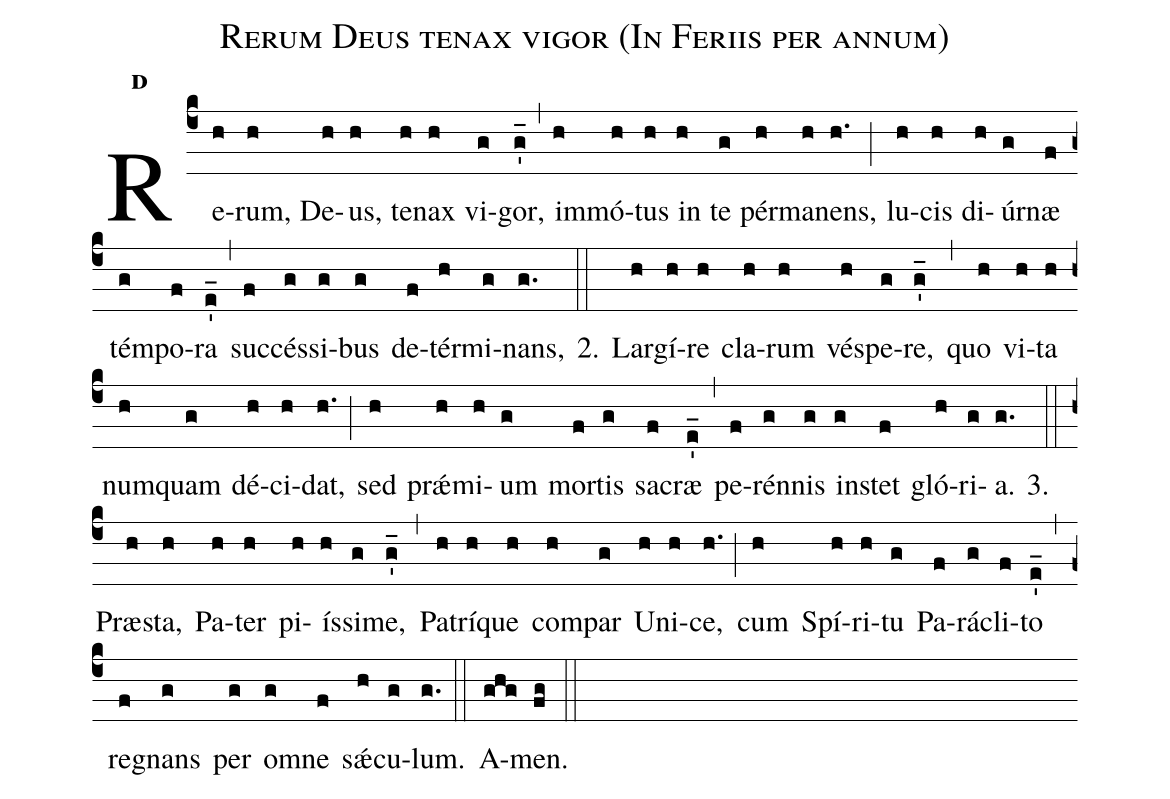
name:Rerum Deus tenax vigor (In Feriis per annum);
office-part:Hymnus;
mode:d;
%%
initial-style: 1;
name: Rerum Deus tenax vigor;
book: Liber Hymnarius, p. 194;
occasion: In Feriis Per Annum;
office-part: Ad Nonam H;
user-notes: ;
commentary: ;
annotation: D;
centering-scheme: english;
fontsize: 12;
font: OFLSortsMillGoudy;
height: 11;
width: 4.5;
%%
(c4)Re(h)rum,(h) De(h)us,(h) te(h)nax(h) vi(g)gor,(g'_) (,)
im(h)mó(h)tus(h) in(h) te(g) pér(h)ma(h)nens,(h.) (;)
lu(h)cis(h) di(h)úr(g)næ(f) tém(g)po(f)ra(e'_) (,)
suc(f)cés(g)si(g)bus(g) de(f)tér(h)mi(g)nans,(g.)

2.(::)
Lar(h)gí(h)re(h) cla(h)rum(h) vé(h)spe(g)re,(g'_) (,)
quo(h) vi(h)ta(h) num(h)quam(g) dé(h)ci(h)dat,(h.) (;)
sed(h) prǽ(h)mi(h)um(g) mor(f)tis(g) sa(f)cræ(e'_) (,)
pe(f)rén(g)nis(g) in(g)stet(f) gló(h)ri(g)a.(g.)

3.(::)
Præ(h)sta,(h) Pa(h)ter(h) pi(h)ís(h)si(g)me,(g'_) (,)
Pa(h)trí(h)que(h) com(h)par(g) U(h)ni(h)ce,(h.) (;)
cum(h) Spí(h)ri(h)tu(g) Pa(f)rá(g)cli(f)to(e'_) (,)
re(f)gnans(g) per(g) om(g)ne(f) sǽ(h)cu(g)lum.(g.) (::)
A(ghg)men.(fg) (::)
